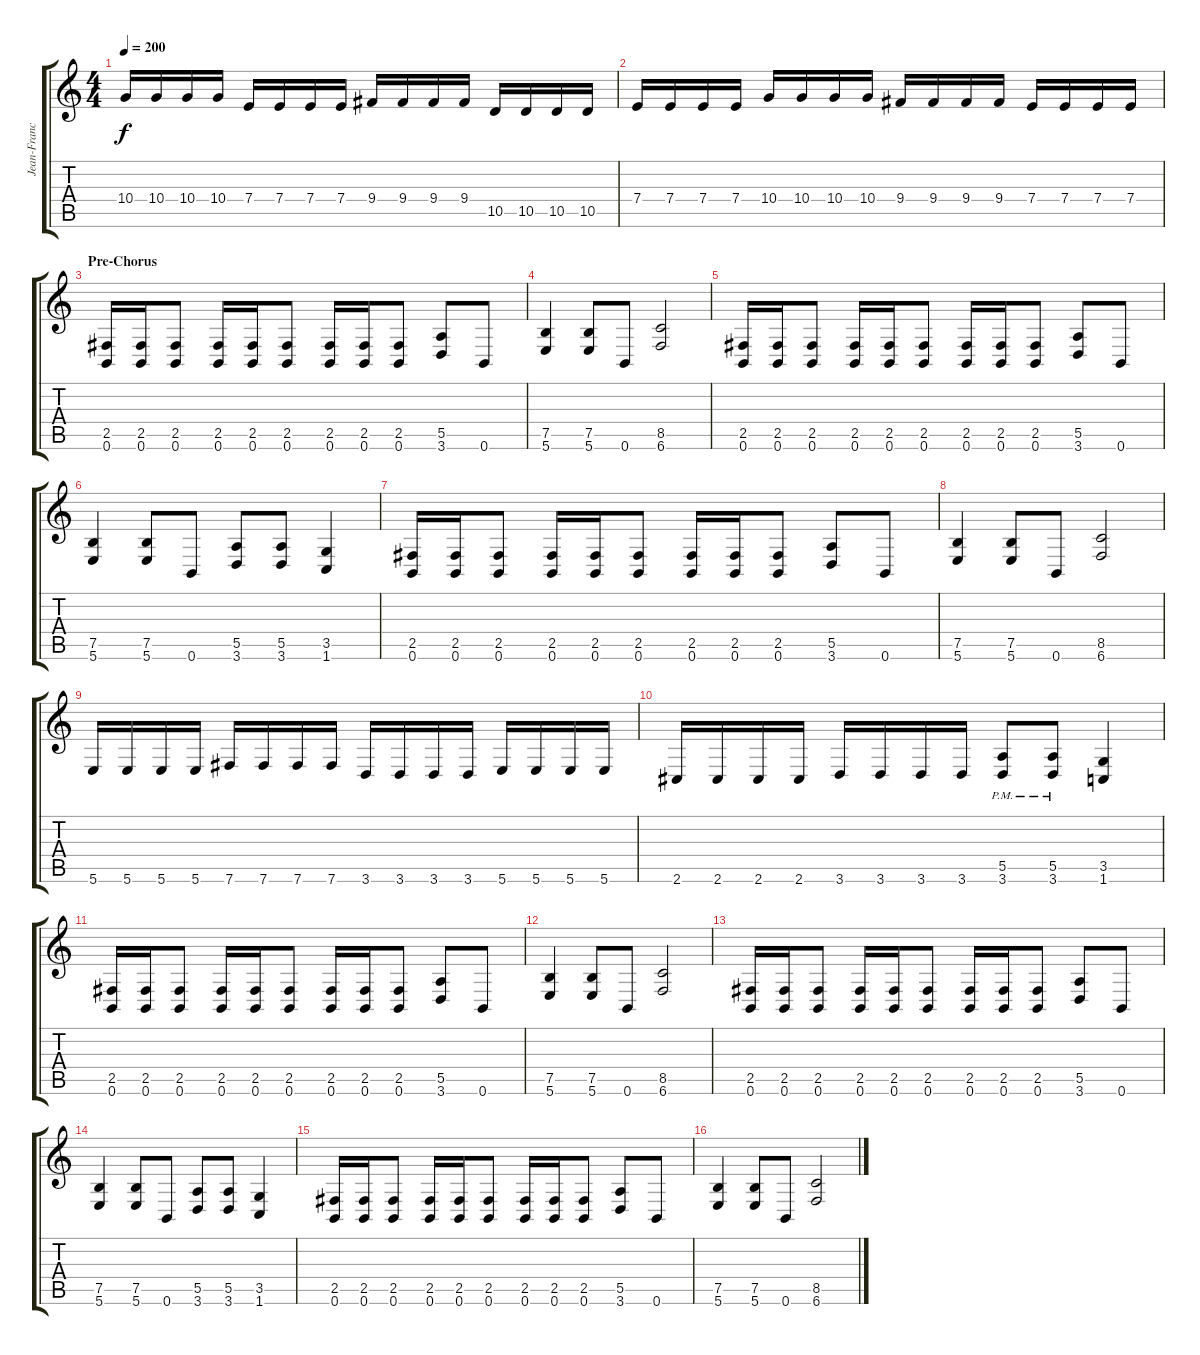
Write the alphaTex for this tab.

\track ("Jean-Francois Dagenais Lead" "Jean-Franc") {instrument distortionguitar}
\staff {score tabs}
\tuning (B3 Gb3 D3 A2 E2 B1) {hide}
\ts (4 4)
\tempo 200
\clef g2
\ks c
10.4.16{dy f} 10.4.16 10.4.16 10.4.16 7.4.16 7.4.16 7.4.16 7.4.16 9.4.16 9.4.16 9.4.16 9.4.16 10.5.16 10.5.16 10.5.16 10.5.16 |
7.4.16 7.4.16 7.4.16 7.4.16 10.4.16 10.4.16 10.4.16 10.4.16 9.4.16 9.4.16 9.4.16 9.4.16 7.4.16 7.4.16 7.4.16 7.4.16 |
\section ("" "Pre-Chorus")
(2.5 0.6).16 (2.5 0.6).16 (2.5 0.6).8 (2.5 0.6).16 (2.5 0.6).16 (2.5 0.6).8 (2.5 0.6).16 (2.5 0.6).16 (2.5 0.6).8 (5.5 3.6).8 0.6.8 |
(7.5 5.6).4 (7.5 5.6).8 0.6.8 (8.5 6.6).2 |
(2.5 0.6).16 (2.5 0.6).16 (2.5 0.6).8 (2.5 0.6).16 (2.5 0.6).16 (2.5 0.6).8 (2.5 0.6).16 (2.5 0.6).16 (2.5 0.6).8 (5.5 3.6).8 0.6.8 |
(7.5 5.6).4 (7.5 5.6).8 0.6.8 (5.5 3.6).8 (5.5 3.6).8 (3.5 1.6).4 |
(2.5 0.6).16 (2.5 0.6).16 (2.5 0.6).8 (2.5 0.6).16 (2.5 0.6).16 (2.5 0.6).8 (2.5 0.6).16 (2.5 0.6).16 (2.5 0.6).8 (5.5 3.6).8 0.6.8 |
(7.5 5.6).4 (7.5 5.6).8 0.6.8 (8.5 6.6).2 |
5.6.16 5.6.16 5.6.16 5.6.16 7.6.16 7.6.16 7.6.16 7.6.16 3.6.16 3.6.16 3.6.16 3.6.16 5.6.16 5.6.16 5.6.16 5.6.16 |
2.6.16 2.6.16 2.6.16 2.6.16 3.6.16 3.6.16 3.6.16 3.6.16 (5.5{pm} 3.6{pm}).8 (5.5{pm} 3.6{pm}).8 (3.5 1.6).4 |
\section ("" "")
(2.5 0.6).16 (2.5 0.6).16 (2.5 0.6).8 (2.5 0.6).16 (2.5 0.6).16 (2.5 0.6).8 (2.5 0.6).16 (2.5 0.6).16 (2.5 0.6).8 (5.5 3.6).8 0.6.8 |
(7.5 5.6).4 (7.5 5.6).8 0.6.8 (8.5 6.6).2 |
(2.5 0.6).16 (2.5 0.6).16 (2.5 0.6).8 (2.5 0.6).16 (2.5 0.6).16 (2.5 0.6).8 (2.5 0.6).16 (2.5 0.6).16 (2.5 0.6).8 (5.5 3.6).8 0.6.8 |
(7.5 5.6).4 (7.5 5.6).8 0.6.8 (5.5 3.6).8 (5.5 3.6).8 (3.5 1.6).4 |
(2.5 0.6).16 (2.5 0.6).16 (2.5 0.6).8 (2.5 0.6).16 (2.5 0.6).16 (2.5 0.6).8 (2.5 0.6).16 (2.5 0.6).16 (2.5 0.6).8 (5.5 3.6).8 0.6.8 |
(7.5 5.6).4 (7.5 5.6).8 0.6.8 (8.5 6.6).2
